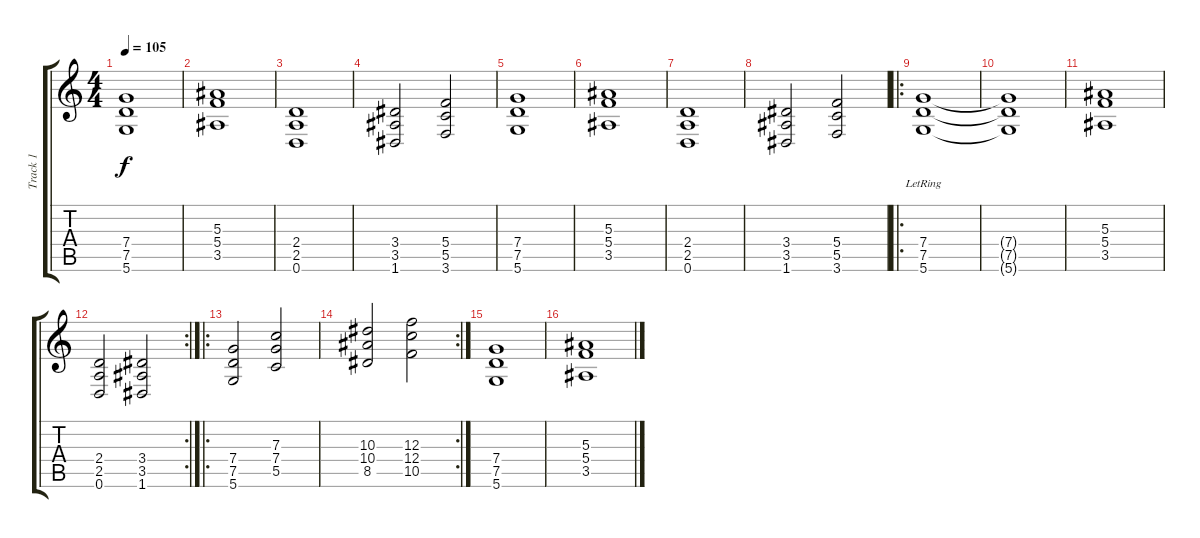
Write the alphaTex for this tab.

\track ("Track 1" "Track 1") {instrument distortionguitar}
\staff {score tabs}
\tuning (D4 A3 F3 C3 G2 D2) {hide}
\ts (4 4)
\tempo 105
\clef g2
\ks c
(7.4 7.5 5.6).1{dy f instrument distortionguitar} |
(5.3 5.4 3.5).1 |
(2.4 2.5 0.6).1 |
(3.4 3.5 1.6).2 (5.4 5.5 3.6).2 |
(7.4 7.5 5.6).1 |
(5.3 5.4 3.5).1 |
(2.4 2.5 0.6).1 |
(3.4 3.5 1.6).2 (5.4 5.5 3.6).2 |
\ro
(7.4{lr} 7.5{lr} 5.6{lr}).1 |
(7.4{t} 7.5{t} 5.6{t}).1 |
(5.3 5.4 3.5).1 |
\rc 2
(2.4 2.5 0.6).2 (3.4 3.5 1.6).2 |
\ro
(7.4 7.5 5.6).2 (7.3 7.4 5.5).2 |
\rc 2
(10.3 10.4 8.5).2 (12.3 12.4 10.5).2 |
(7.4 7.5 5.6).1 |
(5.3 5.4 3.5).1
